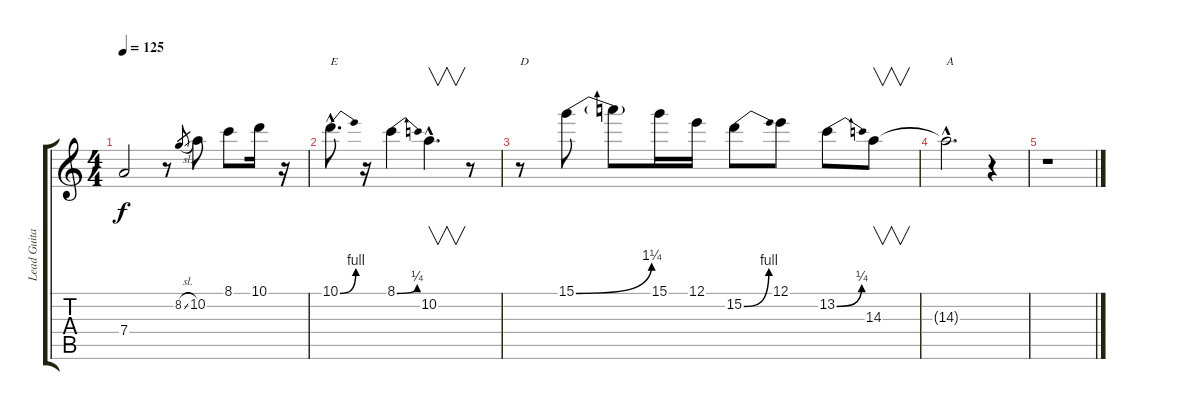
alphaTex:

\track ("Lead Guitar " "Lead Guita") {instrument distortionguitar}
\staff {score tabs}
\tuning (E4 B3 G3 D3 A2 E2) {hide}
\ts (4 4)
\tempo 125
\clef g2
\ks c
7.4{t}.2{dy f} r.8 8.2{sl}.8{gr} 10.2.8 8.1.8 10.1.16 r.16 |
10.1{be (bend 0 0 60 4) hac}.8{d txt "E"} r.16 8.1{be (bend 0 0 60 1)}.4 10.2{hac}.4{v d} r.8 |
r.8{txt "D"} 15.1{be (bend 0 0 60 5)}.8 15.1{t}.8 15.1.16 12.1.16 15.2{be (bend 0 0 60 4)}.8 12.1.8 13.2{be (bend 0 0 60 1)}.8 14.3.8{v} |
14.3{hac t}.2{d txt "A"} r.4 |
r.1
